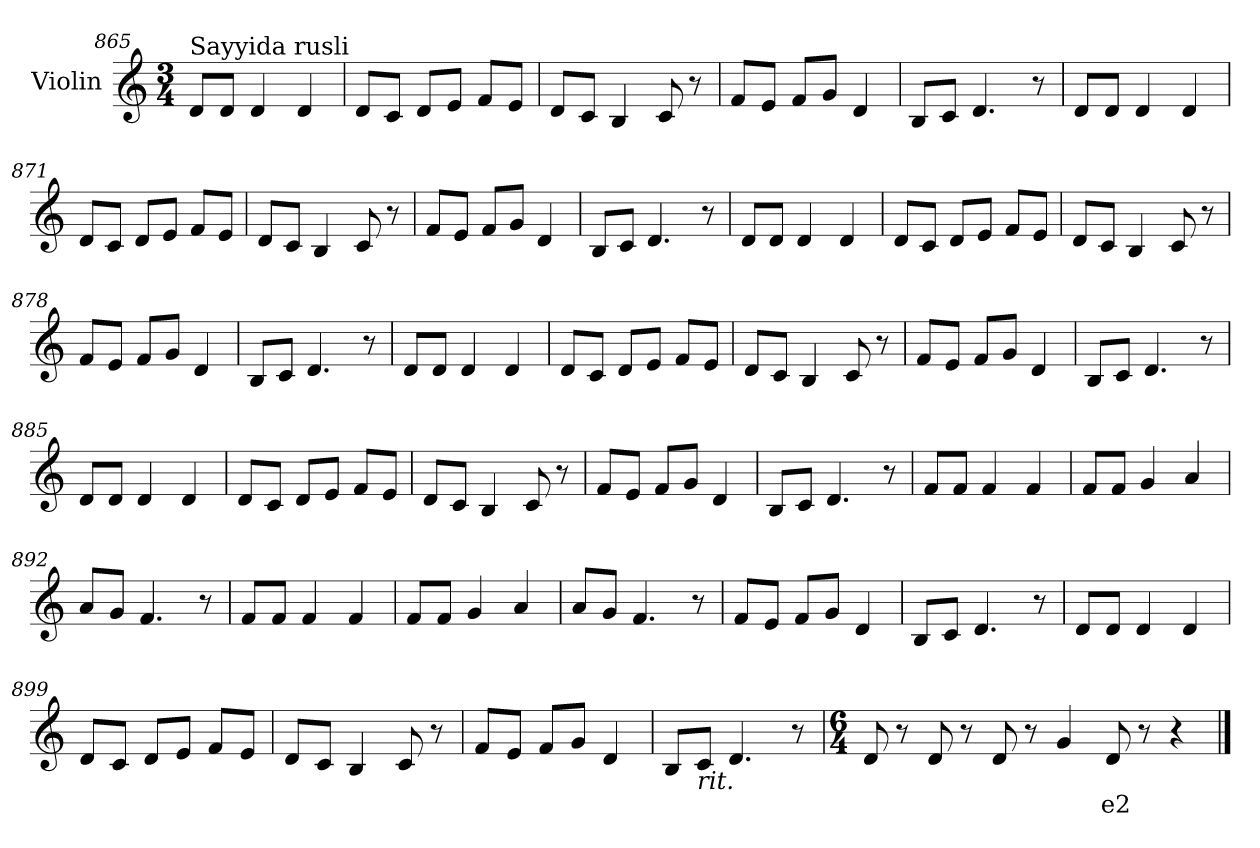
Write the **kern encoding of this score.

**kern	**text
*part1	*part1
*staff1	*staff1
*I"Violin	*
*clefG2	*
*k[]	*
*M3/4	*
*MM120	*
=865	=865
!LO:TX:a:t=Sayyida rusli	!
8d/L	.
8d/J	.
4d/	.
4d/	.
=866	=866
8d/L	.
8c/J	.
8d/L	.
8e/J	.
8f/L	.
8e/J	.
=867	=867
8d/L	.
8c/J	.
4B/	.
8c/	.
8r	.
!!LO:LB:g=z
=868	=868
8f/L	.
8e/J	.
8f/L	.
8g/J	.
4d/	.
=869	=869
8B/L	.
8c/J	.
4.d/	.
8r	.
=870	=870
8d/L	.
8d/J	.
4d/	.
4d/	.
=871	=871
8d/L	.
8c/J	.
8d/L	.
8e/J	.
8f/L	.
8e/J	.
=872	=872
8d/L	.
8c/J	.
4B/	.
8c/	.
8r	.
!!LO:PB:g=z
=873	=873
8f/L	.
8e/J	.
8f/L	.
8g/J	.
4d/	.
=874	=874
8B/L	.
8c/J	.
4.d/	.
8r	.
=875	=875
8d/L	.
8d/J	.
4d/	.
4d/	.
=876	=876
8d/L	.
8c/J	.
8d/L	.
8e/J	.
8f/L	.
8e/J	.
=877	=877
8d/L	.
8c/J	.
4B/	.
8c/	.
8r	.
!!LO:LB:g=z
=878	=878
8f/L	.
8e/J	.
8f/L	.
8g/J	.
4d/	.
=879	=879
8B/L	.
8c/J	.
4.d/	.
8r	.
=880	=880
8d/L	.
8d/J	.
4d/	.
4d/	.
=881	=881
8d/L	.
8c/J	.
8d/L	.
8e/J	.
8f/L	.
8e/J	.
=882	=882
8d/L	.
8c/J	.
4B/	.
8c/	.
8r	.
!!LO:LB:g=z
=883	=883
8f/L	.
8e/J	.
8f/L	.
8g/J	.
4d/	.
=884	=884
8B/L	.
8c/J	.
4.d/	.
8r	.
=885	=885
8d/L	.
8d/J	.
4d/	.
4d/	.
=886	=886
8d/L	.
8c/J	.
8d/L	.
8e/J	.
8f/L	.
8e/J	.
=887	=887
8d/L	.
8c/J	.
4B/	.
8c/	.
8r	.
!!LO:LB:g=z
=888	=888
8f/L	.
8e/J	.
8f/L	.
8g/J	.
4d/	.
=889	=889
8B/L	.
8c/J	.
4.d/	.
8r	.
=890	=890
8f/L	.
8f/J	.
4f/	.
4f/	.
=891	=891
8f/L	.
8f/J	.
4g/	.
4a/	.
=892	=892
8a/L	.
8g/J	.
4.f/	.
8r	.
=893	=893
8f/L	.
8f/J	.
4f/	.
4f/	.
=894	=894
8f/L	.
8f/J	.
4g/	.
4a/	.
!!LO:LB:g=z
=895	=895
8a/L	.
8g/J	.
4.f/	.
8r	.
!!LO:LB:g=z
=896	=896
8f/L	.
8e/J	.
8f/L	.
8g/J	.
4d/	.
=897	=897
8B/L	.
8c/J	.
4.d/	.
8r	.
=898	=898
8d/L	.
8d/J	.
4d/	.
4d/	.
=899	=899
8d/L	.
8c/J	.
8d/L	.
8e/J	.
8f/L	.
8e/J	.
=900	=900
8d/L	.
8c/J	.
4B/	.
8c/	.
8r	.
!!LO:LB:g=z
=901	=901
8f/L	.
8e/J	.
8f/L	.
8g/J	.
4d/	.
=902	=902
8B/L	.
!LO:TX:b:i:t=rit.	!
8c/J	.
4.d/	.
8r	.
=903	=903
*M6/4	*
*MM70	*
8d/	.
8r	.
8d/	.
8r	.
8d/	.
8r	.
4g/	.
!	!LO:LY:b
8d/	e2
8r	.
4r	.
==	==
*-	*-
